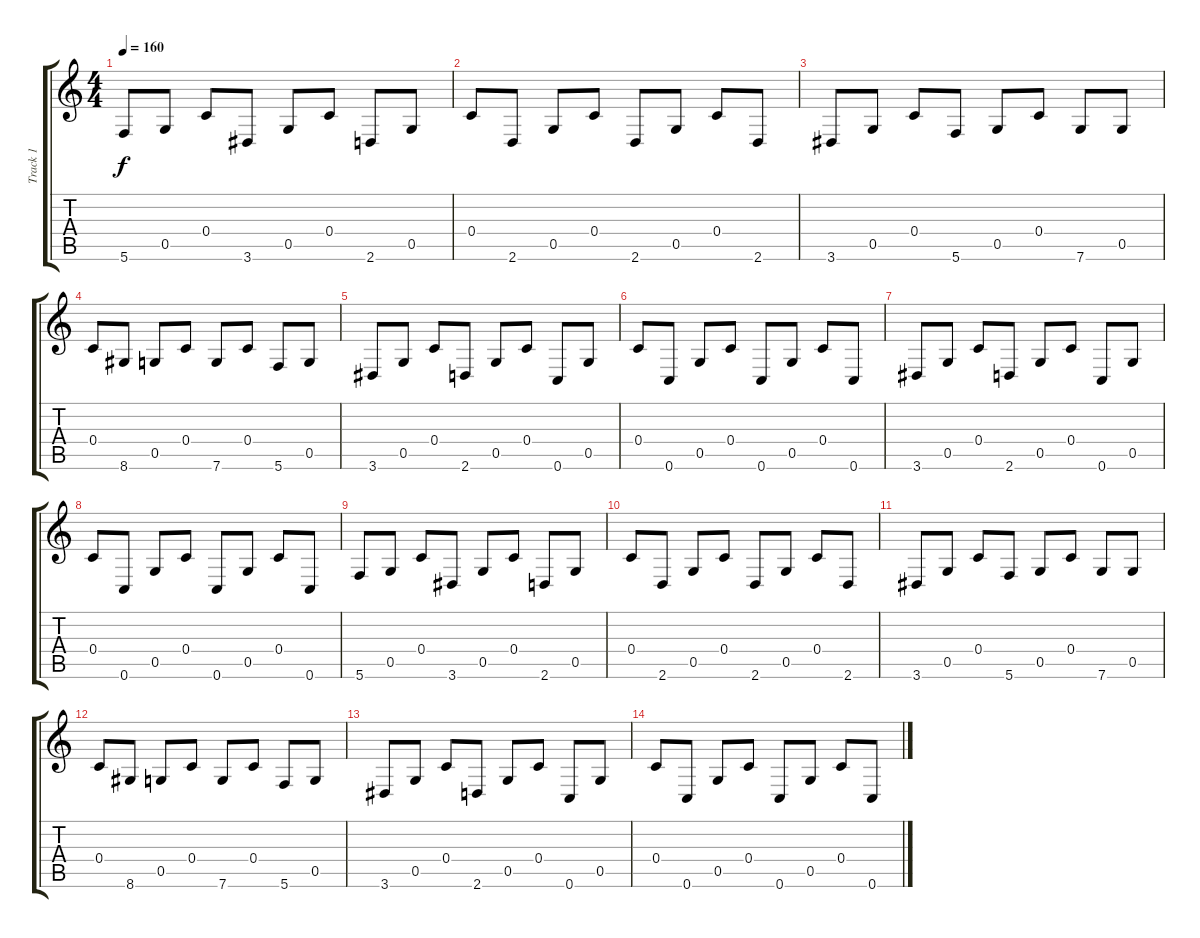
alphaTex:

\track ("Track 1" "Track 1") {instrument electricguitarclean}
\staff {score tabs}
\tuning (D4 A3 F3 C3 G2 C2) {hide}
\ts (4 4)
\tempo 160
\clef g2
\ks c
5.6.8{dy f} 0.5.8 0.4.8 3.6.8 0.5.8 0.4.8 2.6.8 0.5.8 |
0.4.8 2.6.8 0.5.8 0.4.8 2.6.8 0.5.8 0.4.8 2.6.8 |
3.6.8 0.5.8 0.4.8 5.6.8 0.5.8 0.4.8 7.6.8 0.5.8 |
0.4.8 8.6.8 0.5.8 0.4.8 7.6.8 0.4.8 5.6.8 0.5.8 |
3.6.8 0.5.8 0.4.8 2.6.8 0.5.8 0.4.8 0.6.8 0.5.8 |
0.4.8 0.6.8 0.5.8 0.4.8 0.6.8 0.5.8 0.4.8 0.6.8 |
3.6.8 0.5.8 0.4.8 2.6.8 0.5.8 0.4.8 0.6.8 0.5.8 |
0.4.8 0.6.8 0.5.8 0.4.8 0.6.8 0.5.8 0.4.8 0.6.8 |
5.6.8 0.5.8 0.4.8 3.6.8 0.5.8 0.4.8 2.6.8 0.5.8 |
0.4.8 2.6.8 0.5.8 0.4.8 2.6.8 0.5.8 0.4.8 2.6.8 |
3.6.8 0.5.8 0.4.8 5.6.8 0.5.8 0.4.8 7.6.8 0.5.8 |
0.4.8 8.6.8 0.5.8 0.4.8 7.6.8 0.4.8 5.6.8 0.5.8 |
3.6.8 0.5.8 0.4.8 2.6.8 0.5.8 0.4.8 0.6.8 0.5.8 |
0.4.8 0.6.8 0.5.8 0.4.8 0.6.8 0.5.8 0.4.8 0.6.8
